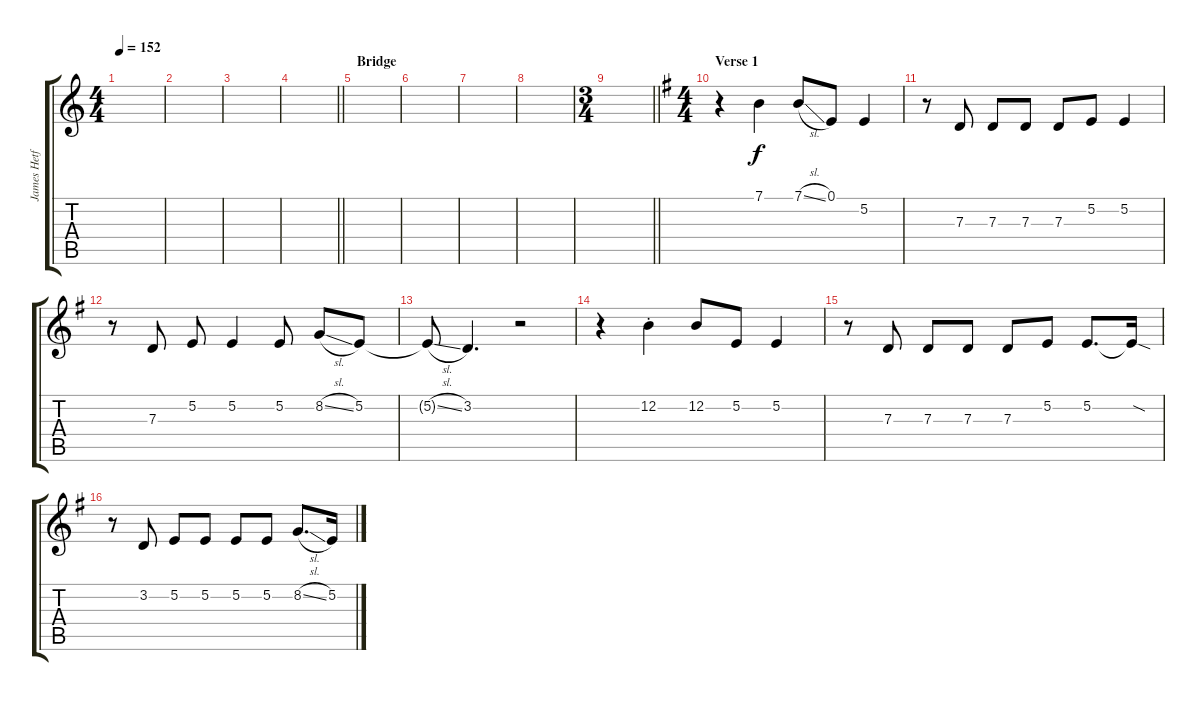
\track ("James Hetfield [V]" "James Hetf") {instrument violin}
\staff {score tabs}
\tuning (E4 B3 G3 D3 A2 E2) {hide}
\ts (4 4)
\tempo 152
\clef g2
\ks c
|
|
|
\barLineRight lightlight
|
\section ("" "Bridge")
|
|
|
|
\ts (3 4)
\barLineRight lightlight
|
\ts (4 4)
\section ("" "Verse 1")
\ks g
r.4 7.1.4 7.1{sl}.8 0.1.8 5.2.4 |
r.8 7.3.8 7.3.8 7.3.8 7.3.8 5.2.8 5.2.4 |
r.8 7.3.8 5.2.8 5.2.4 5.2.8 8.2{sl}.8 5.2.8 |
5.2{sl t}.8 3.2.4{d} r.2 |
r.4 12.2{st}.4 12.2.8 5.2.8 5.2.4 |
r.8 7.3.8 7.3.8 7.3.8 7.3.8 5.2.8 5.2.8{d} 5.2{sod t}.16 |
r.8 3.2.8 5.2.8 5.2.8 5.2.8 5.2.8 8.2{sl}.8{d} 5.2.16
